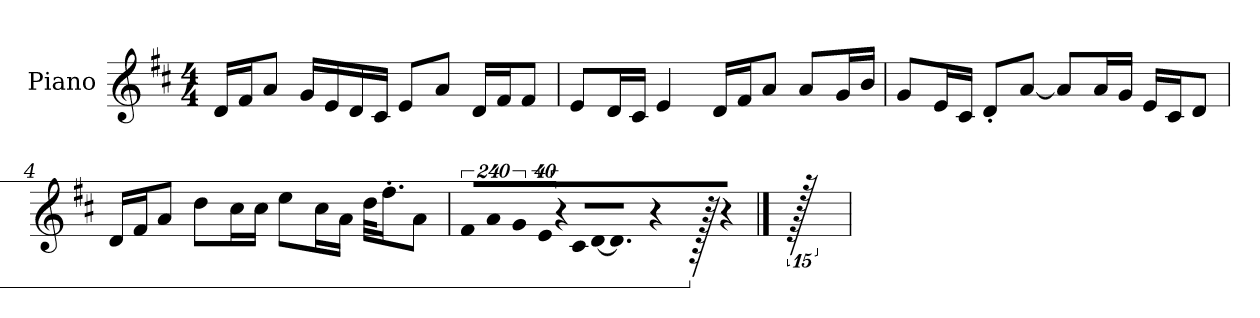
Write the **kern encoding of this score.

**kern
*part1
*staff1
*I"Piano
*I'P-no
*clefG2
*k[f#c#]
*M4/4
*MM90
=1
16d/LL
16f#/J
8a/J
16g/LL
16e/
16d/
16c#/JJ
8e/L
8a/J
16d/LL
16f#/J
8f#/J
=2
8e/L
16d/L
16c#/JJ
4e/
16d/LL
16f#/J
8a/J
8a/L
16g/L
16b/JJ
=3
8g/L
16e/L
16c#/JJ
8d'/L
[8a/J
8a/L]
16a/L
16g/JJ
16e/LL
16c#/J
8d/J
!!LO:LB:g=z
=4
16d/LL
16f#/J
8a/J
8dd\L
16cc#\L
16cc#\JJ
8ee\L
16cc#\L
16a\JJ
32dd\KLL
16.ff#'\J
8a\J
=5
!LO:N:vis=16
1920%137f#/LL
!LO:N:vis=16
1920%137a/
!LO:N:vis=16
1920%137g/
!LO:N:vis=32
640%23e/JJk
!LO:N:vis=32
640%23r
!LO:N:vis=32
640%23c#/LLL
!LO:N:vis=32
[640%23d/J
!LO:N:vis=16.
960%103d/JJ]
1920%67r
960r
960%479r
==6
960r
=
*-
